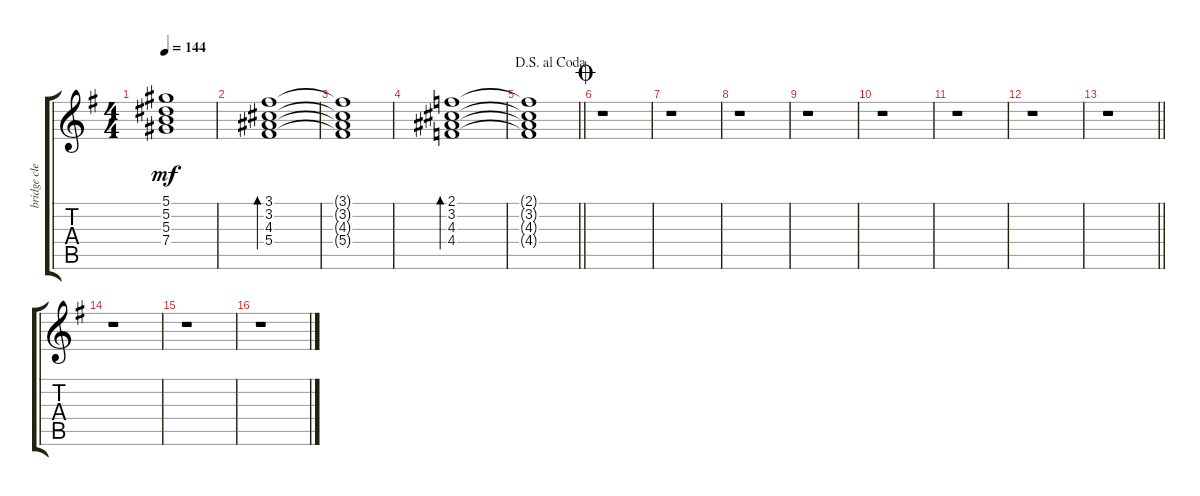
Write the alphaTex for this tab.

\track ("bridge clean" "bridge cle") {instrument electricguitarjazz}
\staff {score tabs}
\tuning (Eb4 Bb3 Gb3 Db3 Ab2 Eb2) {hide}
\ts (4 4)
\tempo 144
\clef g2
\ks g
(5.1{t} 5.2{t} 5.3{t} 7.4{t}).1{dy mf} |
(3.1 3.2 4.3 5.4).1{bd 30} |
(3.1{t} 3.2{t} 4.3{t} 5.4{t}).1 |
(2.1 3.2 4.3 4.4).1{bd 30} |
\jump dalsegnoalcoda
\barLineRight lightlight
(2.1{t} 3.2{t} 4.3{t} 4.4{t}).1 |
\jump coda
r.1 |
r.1 |
r.1 |
r.1 |
r.1 |
r.1 |
r.1 |
\barLineRight lightlight
r.1 |
r.1 |
r.1 |
r.1
